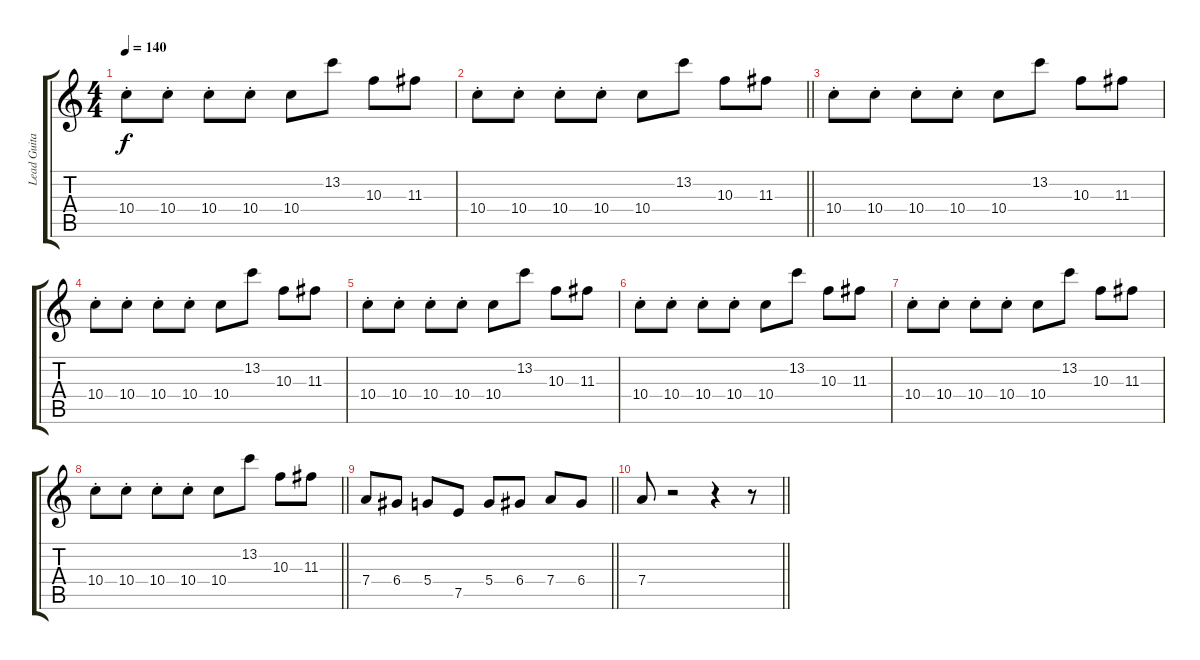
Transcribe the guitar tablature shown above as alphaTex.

\track ("Lead Guitar" "Lead Guita") {instrument distortionguitar}
\staff {score tabs}
\tuning (E4 B3 G3 D3 A2 E2) {hide}
\ts (4 4)
\tempo 140
\clef g2
\ks c
10.4{st}.8{dy f} 10.4{st}.8 10.4{st}.8 10.4{st}.8 10.4.8 13.2.8 10.3.8 11.3.8 |
\barLineRight lightlight
10.4{st}.8 10.4{st}.8 10.4{st}.8 10.4{st}.8 10.4.8 13.2.8 10.3.8 11.3.8 |
10.4{st}.8 10.4{st}.8 10.4{st}.8 10.4{st}.8 10.4.8 13.2.8 10.3.8 11.3.8 |
10.4{st}.8 10.4{st}.8 10.4{st}.8 10.4{st}.8 10.4.8 13.2.8 10.3.8 11.3.8 |
10.4{st}.8 10.4{st}.8 10.4{st}.8 10.4{st}.8 10.4.8 13.2.8 10.3.8 11.3.8 |
10.4{st}.8 10.4{st}.8 10.4{st}.8 10.4{st}.8 10.4.8 13.2.8 10.3.8 11.3.8 |
10.4{st}.8 10.4{st}.8 10.4{st}.8 10.4{st}.8 10.4.8 13.2.8 10.3.8 11.3.8 |
\barLineRight lightlight
10.4{st}.8 10.4{st}.8 10.4{st}.8 10.4{st}.8 10.4.8 13.2.8 10.3.8 11.3.8 |
\barLineRight lightlight
7.4.8 6.4.8 5.4.8 7.5.8 5.4.8 6.4.8 7.4.8 6.4.8 |
\barLineRight lightlight
7.4.8 r.2 r.4 r.8
